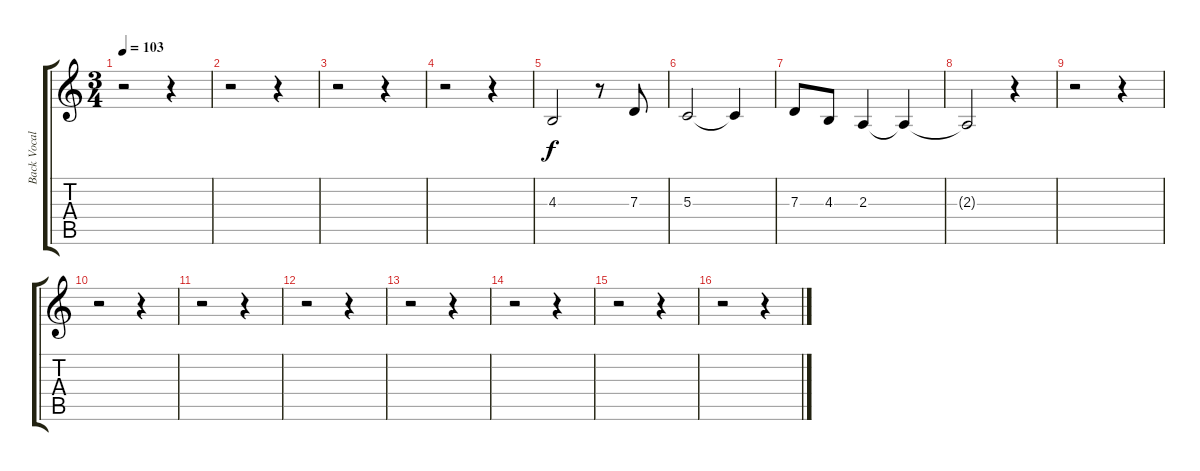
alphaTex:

\track ("Back VocalZ I" "Back Vocal") {instrument lead2sawtooth}
\staff {score tabs}
\tuning (E4 B3 G3 D3 A2 E2) {hide}
\ts (3 4)
\tempo 103
\clef g2
\ks c
r.2{dy f} r.4 |
r.2 r.4 |
r.2 r.4 |
r.2 r.4 |
4.3.2 r.8 7.3.8 |
5.3.2 5.3{t}.4 |
7.3.8 4.3.8 2.3.4 2.3{t}.4 |
2.3{t}.2 r.4 |
r.2 r.4 |
r.2 r.4 |
r.2 r.4 |
r.2 r.4 |
r.2 r.4 |
r.2 r.4 |
r.2 r.4 |
r.2 r.4
